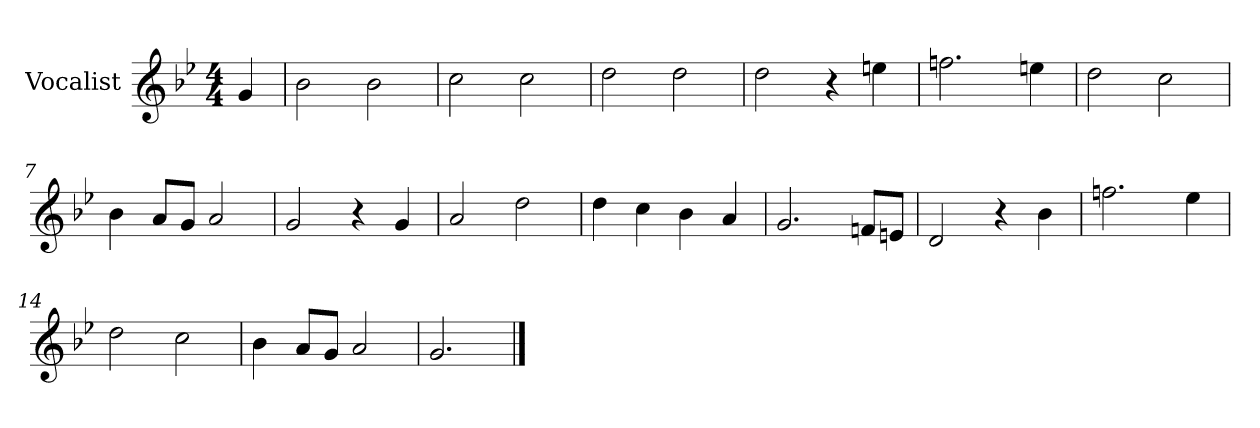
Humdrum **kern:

**kern
*part1
*staff1
*I"Vocalist
*k[b-e-]
*g:
*M4/4
=
4g
=1
2b-
2b-
=2
2cc
2cc
=3
2dd
2dd
=4
2dd
4r
4een
=5
2.ffn
4een
=6
2dd
2cc
=7
4b-
8aL
8gJ
2a
=8
2g
4r
4g
=9
2a
2dd
=10
4dd
4cc
4b-
4a
=11
2.g
8fnL
8enJ
=12
2d
4r
4b-
=13
2.ffn
4ee-
=14
2dd
2cc
=15
4b-
8aL
8gJ
2a
=16
2.g
==
*-
